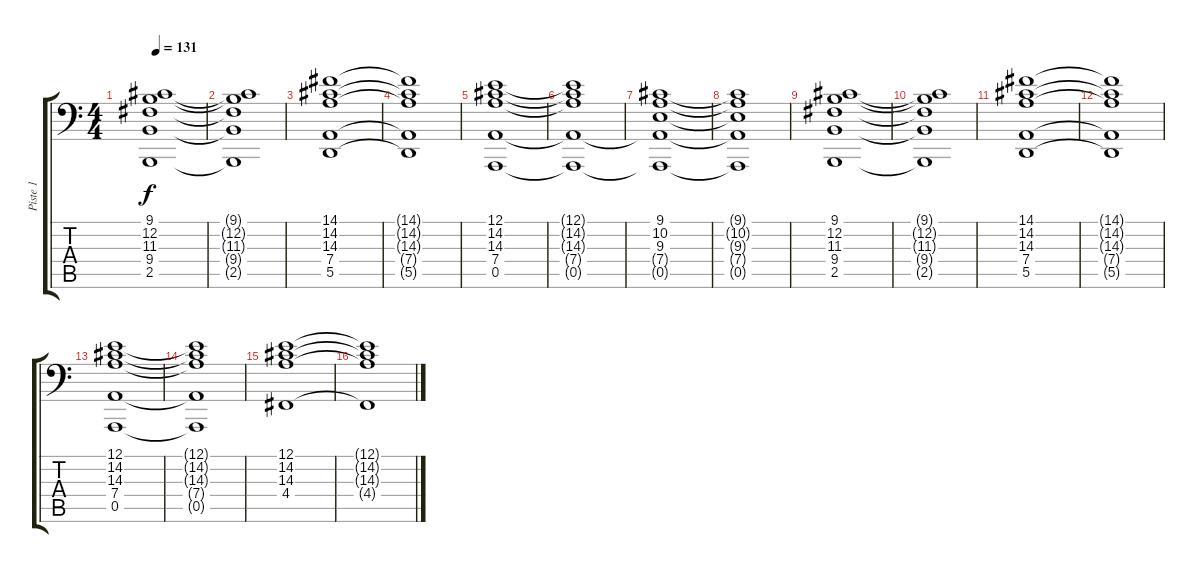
\track ("Piste 1" "Piste 1") {instrument stringensemble1}
\staff {score tabs}
\tuning (E3 B2 G2 D2 A1 E1) {hide}
\ts (4 4)
\tempo 131
\clef f4
\ks c
(9.1 12.2 11.3 9.4 2.5).1{dy f} |
(9.1{t} 12.2{t} 11.3{t} 9.4{t} 2.5{t}).1 |
(14.1 14.2 14.3 7.4 5.5).1 |
(14.1{t} 14.2{t} 14.3{t} 7.4{t} 5.5{t}).1 |
(12.1 14.2 14.3 7.4 0.5).1 |
(12.1{t} 14.2{t} 14.3{t} 7.4{t} 0.5{t}).1 |
(9.1 10.2 9.3 7.4{t} 0.5{t}).1 |
(9.1{t} 10.2{t} 9.3{t} 7.4{t} 0.5{t}).1 |
(9.1 12.2 11.3 9.4 2.5).1 |
(9.1{t} 12.2{t} 11.3{t} 9.4{t} 2.5{t}).1 |
(14.1 14.2 14.3 7.4 5.5).1 |
(14.1{t} 14.2{t} 14.3{t} 7.4{t} 5.5{t}).1 |
(12.1 14.2 14.3 7.4 0.5).1 |
(12.1{t} 14.2{t} 14.3{t} 7.4{t} 0.5{t}).1 |
(12.1 14.2 14.3 4.4).1 |
(12.1{t} 14.2{t} 14.3{t} 4.4{t}).1
